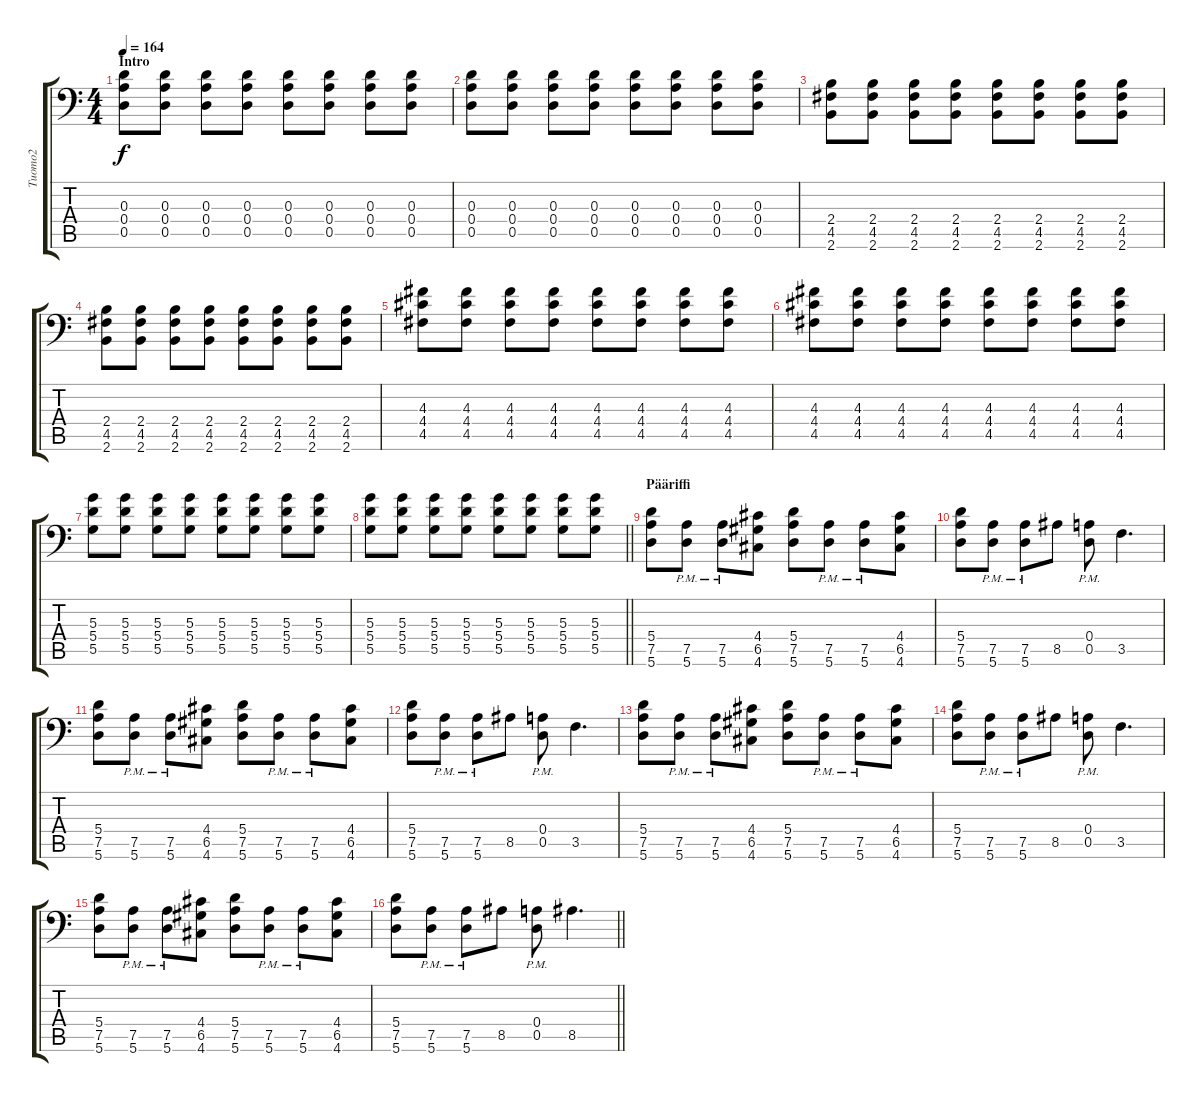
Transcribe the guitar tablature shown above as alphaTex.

\track ("Tuomo2" "Tuomo2") {instrument distortionguitar}
\staff {score tabs}
\tuning (B3 G3 D3 A2 D2 A1) {hide}
\ts (4 4)
\section ("" "Intro")
\tempo 164
\clef f4
\ks c
(0.3 0.4 0.5).8{dy f instrument distortionguitar} (0.3 0.4 0.5).8 (0.3 0.4 0.5).8 (0.3 0.4 0.5).8 (0.3 0.4 0.5).8 (0.3 0.4 0.5).8 (0.3 0.4 0.5).8 (0.3 0.4 0.5).8 |
(0.3 0.4 0.5).8 (0.3 0.4 0.5).8 (0.3 0.4 0.5).8 (0.3 0.4 0.5).8 (0.3 0.4 0.5).8 (0.3 0.4 0.5).8 (0.3 0.4 0.5).8 (0.3 0.4 0.5).8 |
(2.4 4.5 2.6).8 (2.4 4.5 2.6).8 (2.4 4.5 2.6).8 (2.4 4.5 2.6).8 (2.4 4.5 2.6).8 (2.4 4.5 2.6).8 (2.4 4.5 2.6).8 (2.4 4.5 2.6).8 |
(2.4 4.5 2.6).8 (2.4 4.5 2.6).8 (2.4 4.5 2.6).8 (2.4 4.5 2.6).8 (2.4 4.5 2.6).8 (2.4 4.5 2.6).8 (2.4 4.5 2.6).8 (2.4 4.5 2.6).8 |
(4.3 4.4 4.5).8 (4.3 4.4 4.5).8 (4.3 4.4 4.5).8 (4.3 4.4 4.5).8 (4.3 4.4 4.5).8 (4.3 4.4 4.5).8 (4.3 4.4 4.5).8 (4.3 4.4 4.5).8 |
(4.3 4.4 4.5).8 (4.3 4.4 4.5).8 (4.3 4.4 4.5).8 (4.3 4.4 4.5).8 (4.3 4.4 4.5).8 (4.3 4.4 4.5).8 (4.3 4.4 4.5).8 (4.3 4.4 4.5).8 |
(5.3 5.4 5.5).8 (5.3 5.4 5.5).8 (5.3 5.4 5.5).8 (5.3 5.4 5.5).8 (5.3 5.4 5.5).8 (5.3 5.4 5.5).8 (5.3 5.4 5.5).8 (5.3 5.4 5.5).8 |
\barLineRight lightlight
(5.3 5.4 5.5).8 (5.3 5.4 5.5).8 (5.3 5.4 5.5).8 (5.3 5.4 5.5).8 (5.3 5.4 5.5).8 (5.3 5.4 5.5).8 (5.3 5.4 5.5).8 (5.3 5.4 5.5).8 |
\section ("" "Pääriffi")
(5.4 7.5 5.6).8 (7.5{pm} 5.6{pm}).8 (7.5{pm} 5.6{pm}).8 (4.4 6.5 4.6).8 (5.4 7.5 5.6).8 (7.5{pm} 5.6{pm}).8 (7.5{pm} 5.6{pm}).8 (4.4 6.5 4.6).8 |
(5.4 7.5 5.6).8 (7.5{pm} 5.6{pm}).8 (7.5{pm} 5.6{pm}).8 8.5.8 (0.4{pm} 0.5{pm}).8 3.5.4{d} |
(5.4 7.5 5.6).8 (7.5{pm} 5.6{pm}).8 (7.5{pm} 5.6{pm}).8 (4.4 6.5 4.6).8 (5.4 7.5 5.6).8 (7.5{pm} 5.6{pm}).8 (7.5{pm} 5.6{pm}).8 (4.4 6.5 4.6).8 |
(5.4 7.5 5.6).8 (7.5{pm} 5.6{pm}).8 (7.5{pm} 5.6{pm}).8 8.5.8 (0.4{pm} 0.5{pm}).8 3.5.4{d} |
(5.4 7.5 5.6).8 (7.5{pm} 5.6{pm}).8 (7.5{pm} 5.6{pm}).8 (4.4 6.5 4.6).8 (5.4 7.5 5.6).8 (7.5{pm} 5.6{pm}).8 (7.5{pm} 5.6{pm}).8 (4.4 6.5 4.6).8 |
(5.4 7.5 5.6).8 (7.5{pm} 5.6{pm}).8 (7.5{pm} 5.6{pm}).8 8.5.8 (0.4{pm} 0.5{pm}).8 3.5.4{d} |
(5.4 7.5 5.6).8 (7.5{pm} 5.6{pm}).8 (7.5{pm} 5.6{pm}).8 (4.4 6.5 4.6).8 (5.4 7.5 5.6).8 (7.5{pm} 5.6{pm}).8 (7.5{pm} 5.6{pm}).8 (4.4 6.5 4.6).8 |
\barLineRight lightlight
(5.4 7.5 5.6).8 (7.5{pm} 5.6{pm}).8 (7.5{pm} 5.6{pm}).8 8.5.8 (0.4{pm} 0.5{pm}).8 8.5{ss}.4{d}
